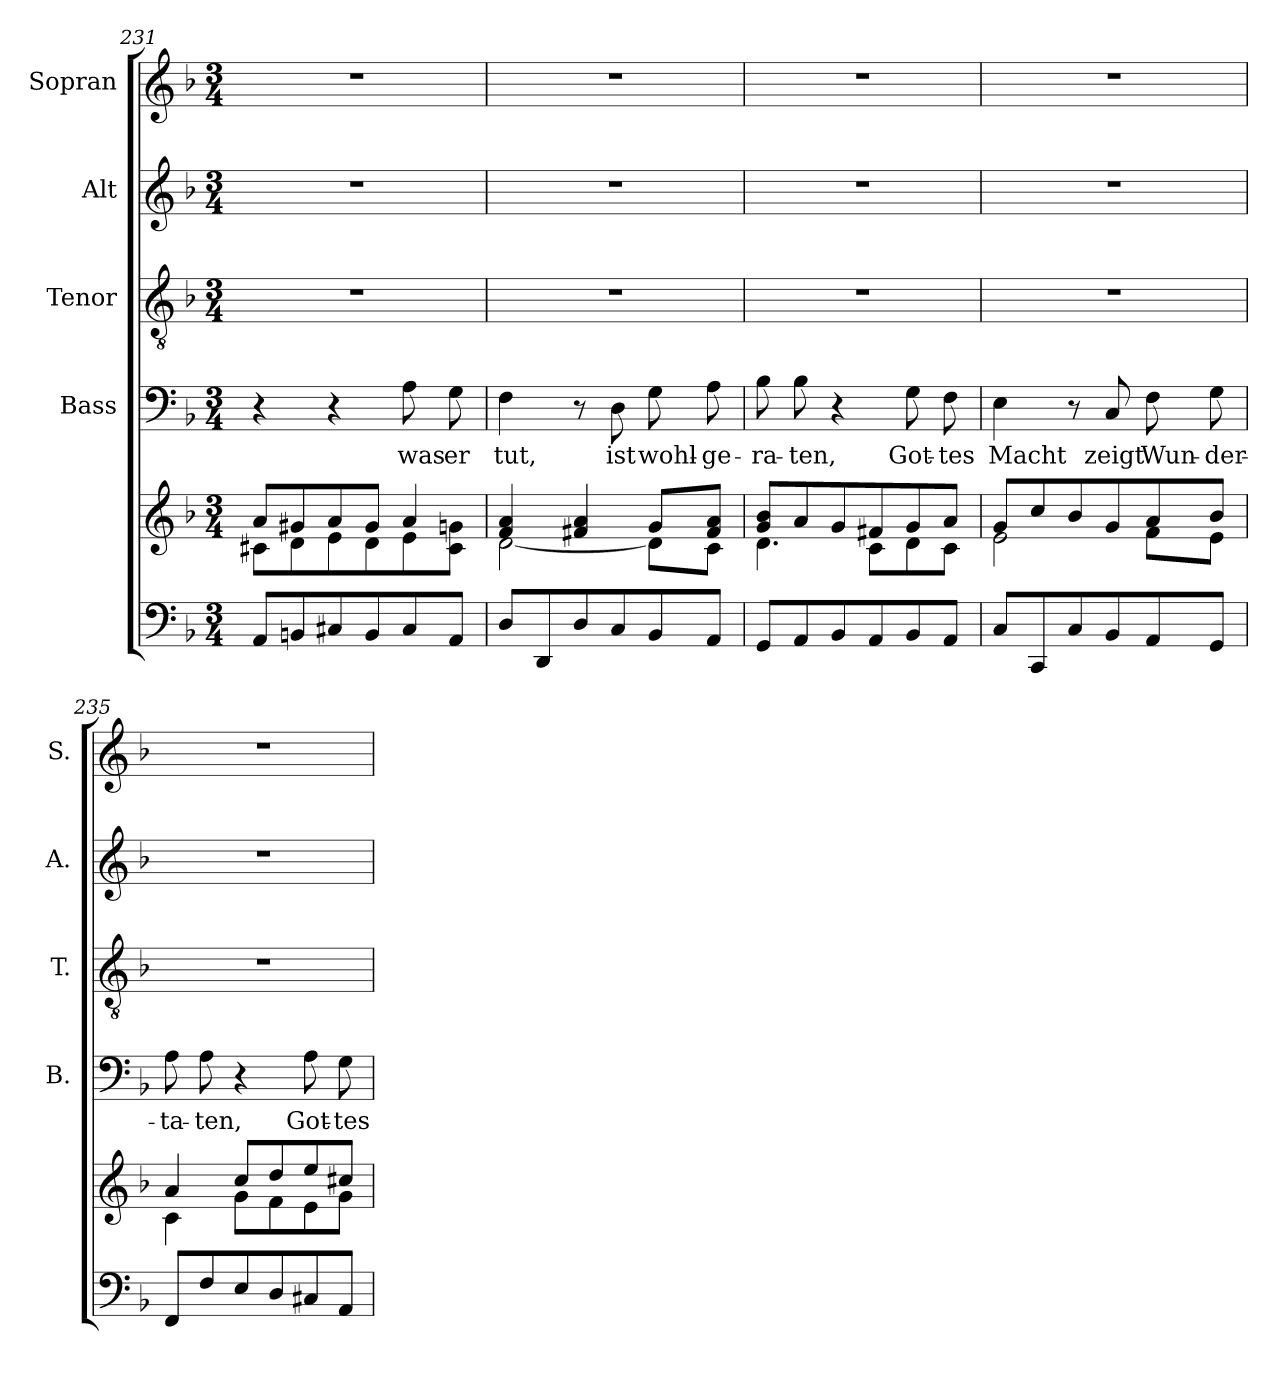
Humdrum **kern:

**kern	**kern	**kern	**text	**kern	**kern	**kern
*part5	*part5	*part4	*part4	*part3	*part2	*part1
*staff6	*staff5	*staff4	*staff4	*staff3	*staff2	*staff1
*	*	*I"Bass	*	*I"Tenor	*I"Alt	*I"Sopran
*	*	*I'B.	*	*I'T.	*I'A.	*I'S.
!!LO:LB:g=z
*clefF4	*clefG2	*clefF4	*	*clefGv2	*clefG2	*clefG2
*k[b-]	*k[b-]	*k[b-]	*	*k[b-]	*k[b-]	*k[b-]
*F:	*F:	*F:	*	*F:	*F:	*F:
*M3/4	*M3/4	*M3/4	*	*M3/4	*M3/4	*M3/4
=231	=231	=231	=231	=231	=231	=231
*	*^	*	*	*	*	*
8AA/L	8a/L	8c#X\L	4r	.	2.r	2.r	2.r
8BBn/	8g#X/	8d\	.	.	.	.	.
8C#X/	8a/	8e\	4r	.	.	.	.
8BB/	8g#/J	8d\	.	.	.	.	.
!	!	!	!	!LO:LY:b	!	!	!
8C#/	4a/	8e\	8A\	was	.	.	.
!	!	!	!	!LO:LY:b	!	!	!
8AA/J	.	8c#\ 8g\J	8G\	er	.	.	.
=232	=232	=232	=232	=232	=232	=232	=232
!	!	!	!	!LO:LY:b	!	!	!
8D/L	4f/ 4a/	[<2d\	4F\	tut,	2.r	2.r	2.r
8DD/	.	.	.	.	.	.	.
8D/	4f#X/ 4a/	.	8r	.	.	.	.
!	!	!	!	!LO:LY:b	!	!	!
8C/	.	.	8D\	ist	.	.	.
!	!	!	!	!LO:LY:b	!	!	!
8BB-/	8g/L	8d\L]	8G\	wohl-	.	.	.
!	!	!	!	!LO:LY:b	!	!	!
8AA/J	8f#/ 8a/J	8c\J	8A\	-ge-	.	.	.
=233	=233	=233	=233	=233	=233	=233	=233
!	!	!	!	!LO:LY:b	!	!	!
8GG/L	8g/ 8b-/L	4.d\	8B-\	-ra-	2.r	2.r	2.r
!	!	!	!	!LO:LY:b	!	!	!
8AA/	8a/	.	8B-\	-ten,	.	.	.
8BB-/	8g/	.	4r	.	.	.	.
8AA/	8f#X/	8c\L	.	.	.	.	.
!	!	!	!	!LO:LY:b	!	!	!
8BB-/	8g/	8d\	8G\	Got-	.	.	.
!	!	!	!	!LO:LY:b	!	!	!
8AA/J	8a/J	8c\J	8F\	-tes	.	.	.
=234	=234	=234	=234	=234	=234	=234	=234
!	!	!	!	!LO:LY:b	!	!	!
8C/L	8g/L	2e\	4E\	Macht	2.r	2.r	2.r
8CC/	8cc/	.	.	.	.	.	.
8C/	8b-/	.	8r	.	.	.	.
!	!	!	!	!LO:LY:b	!	!	!
8BB-/	8g/	.	8C/	zeigt	.	.	.
!	!	!	!	!LO:LY:b	!	!	!
8AA/	8a/	8f\L	8F\	Wun-	.	.	.
!	!	!	!	!LO:LY:b	!	!	!
8GG/J	8b-/J	8e\J	8G\	-der-	.	.	.
!!LO:PB:g=z
=235	=235	=235	=235	=235	=235	=235	=235
!	!	!	!	!LO:LY:b	!	!	!
8FF/L	4a/	4c\	8A\	-ta-	2.r	2.r	2.r
!	!	!	!	!LO:LY:b	!	!	!
8F/	.	.	8A\	-ten,	.	.	.
8E/	8cc/L	8g\L	4r	.	.	.	.
8D/	8dd/	8f\	.	.	.	.	.
!	!	!	!	!LO:LY:b	!	!	!
8C#X/	8ee/	8e\	8A\	Got-	.	.	.
!	!	!	!	!LO:LY:b	!	!	!
8AA/J	8cc#X/J	8g\J	8G\	-tes	.	.	.
*	*v	*v	*	*	*	*	*
=	=	=	=	=	=	=
*-	*-	*-	*-	*-	*-	*-
